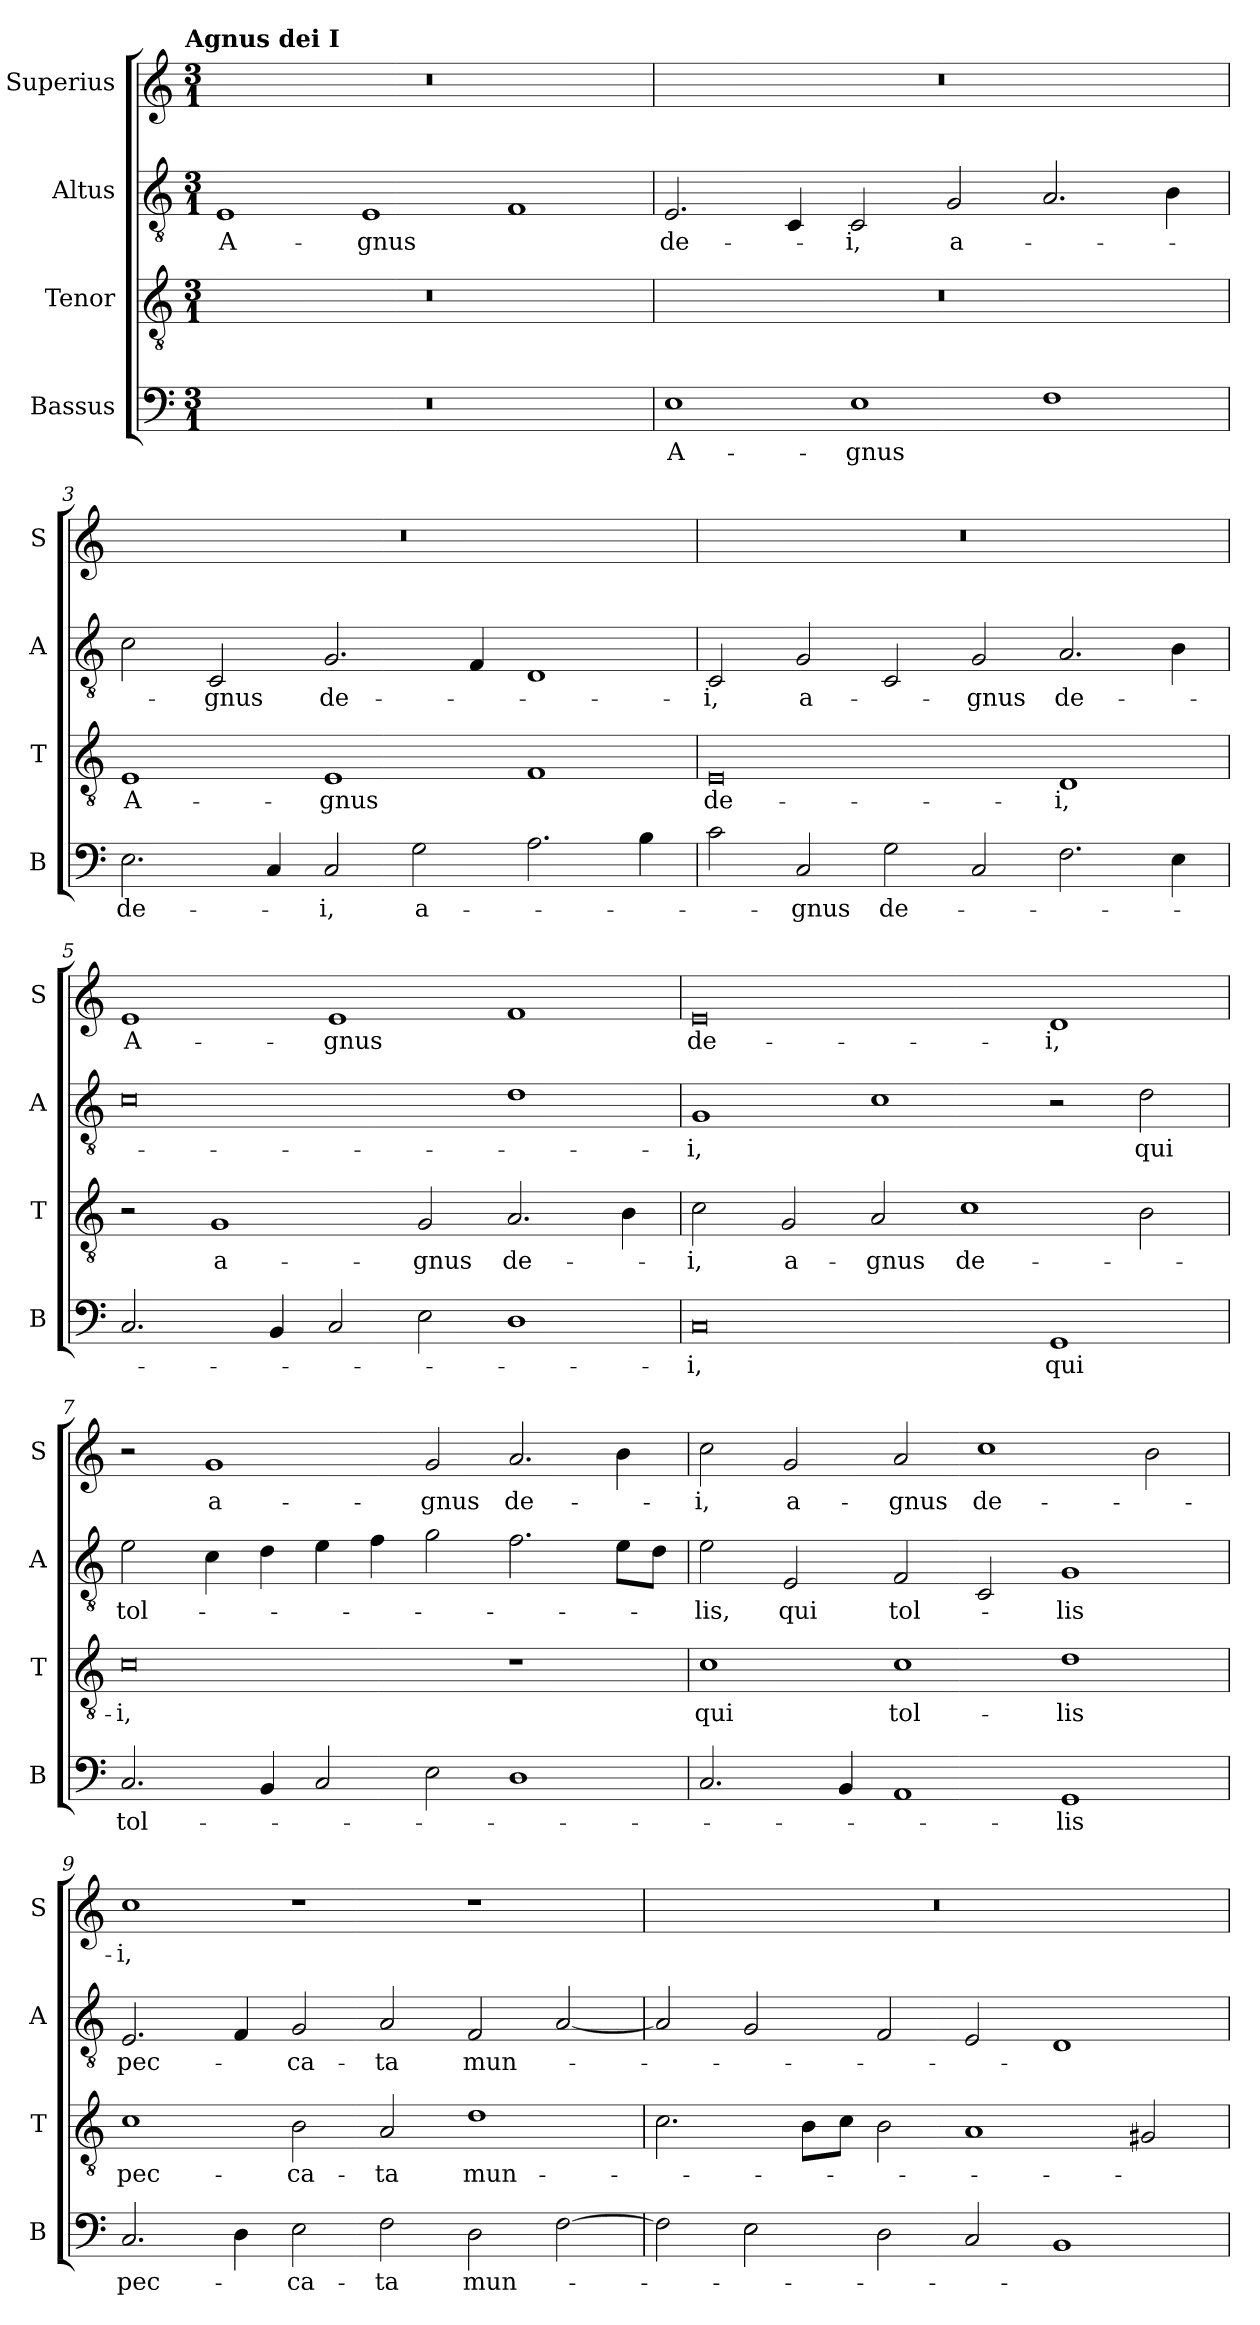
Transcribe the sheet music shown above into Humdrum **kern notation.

**kern	**text	**kern	**text	**kern	**text	**kern	**text
*part4	*part4	*part3	*part3	*part2	*part2	*part1	*part1
*staff4	*staff4	*staff3	*staff3	*staff2	*staff2	*staff1	*staff1
*I"Bassus	*	*I"Tenor	*	*I"Altus	*	*I"Superius	*
*I'B	*	*I'T	*	*I'A	*	*I'S	*
*clefF4	*	*clefGv2	*	*clefGv2	*	*clefG2	*
*k[]	*	*k[]	*	*k[]	*	*k[]	*
!!LO:TX:omd:t=Agnus dei I
*M3/1	*	*M3/1	*	*M3/1	*	*M3/1	*
=1	=1	=1	=1	=1	=1	=1	=1
0.r	.	0.r	.	1E	A-	0.r	.
.	.	.	.	1E	-gnus	.	.
.	.	.	.	1F	.	.	.
=2	=2	=2	=2	=2	=2	=2	=2
1E	A-	0.r	.	2.E/	de-	0.r	.
.	.	.	.	4C/	.	.	.
1E	-gnus	.	.	2C/	-i,	.	.
.	.	.	.	2G/	a-	.	.
1F	.	.	.	2.A/	.	.	.
.	.	.	.	4B\	.	.	.
=3	=3	=3	=3	=3	=3	=3	=3
2.E\	de-	1E	A-	2c\	.	0.r	.
.	.	.	.	2C/	-gnus	.	.
4C/	.	.	.	.	.	.	.
2C/	-i,	1E	-gnus	2.G/	de-	.	.
2G\	a-	.	.	.	.	.	.
.	.	.	.	4F/	.	.	.
2.A\	.	1F	.	1D	.	.	.
4B\	.	.	.	.	.	.	.
=4	=4	=4	=4	=4	=4	=4	=4
2c\	.	0E	de-	2C/	-i,	0.r	.
2C/	-gnus	.	.	2G/	a-	.	.
2G\	de-	.	.	2C/	.	.	.
2C/	.	.	.	2G/	-gnus	.	.
2.F\	.	1D	-i,	2.A/	de-	.	.
4E\	.	.	.	4B\	.	.	.
=5	=5	=5	=5	=5	=5	=5	=5
2.C/	.	2r	.	0c	.	1e	A-
.	.	1G	a-	.	.	.	.
4BB/	.	.	.	.	.	.	.
2C/	.	.	.	.	.	1e	-gnus
2E\	.	2G/	-gnus	.	.	.	.
1D	.	2.A/	de-	1d	.	1f	.
.	.	4B\	.	.	.	.	.
=6	=6	=6	=6	=6	=6	=6	=6
0C	-i,	2c\	-i,	1G	-i,	0e	de-
.	.	2G/	a-	.	.	.	.
.	.	2A/	-gnus	1c	.	.	.
.	.	1c	de-	.	.	.	.
1GG	qui	.	.	2r	.	1d	-i,
.	.	2B\	.	2d\	qui	.	.
=7	=7	=7	=7	=7	=7	=7	=7
2.C/	tol-	0c	-i,	2e\	tol-	2r	.
.	.	.	.	4c\	.	1g	a-
4BB/	.	.	.	4d\	.	.	.
2C/	.	.	.	4e\	.	.	.
.	.	.	.	4f\	.	.	.
2E\	.	.	.	2g\	.	2g/	-gnus
1D	.	1r	.	2.f\	.	2.a/	de-
.	.	.	.	8e\L	.	4b\	.
.	.	.	.	8d\J	.	.	.
=8	=8	=8	=8	=8	=8	=8	=8
2.C/	.	1c	qui	2e\	-lis,	2cc\	-i,
.	.	.	.	2E/	qui	2g/	a-
4BB/	.	.	.	.	.	.	.
1AA	.	1c	tol-	2F/	tol-	2a/	-gnus
.	.	.	.	2C/	.	1cc	de-
1GG	-lis	1d	-lis	1G	-lis	.	.
.	.	.	.	.	.	2b\	.
=9	=9	=9	=9	=9	=9	=9	=9
2.C/	pec-	1c	pec-	2.E/	pec-	1cc	-i,
4D\	.	.	.	4F/	.	.	.
2E\	-ca-	2B\	-ca-	2G/	-ca-	1r	.
2F\	-ta	2A/	-ta	2A/	-ta	.	.
2D\	mun-	1d	mun-	2F/	mun-	1r	.
[2F\	.	.	.	[2A/	.	.	.
=10	=10	=10	=10	=10	=10	=10	=10
2F\]	.	2.c\	.	2A/]	.	0.r	.
2E\	.	.	.	2G/	.	.	.
.	.	8B\L	.	.	.	.	.
.	.	8c\J	.	.	.	.	.
2D\	.	2B\	.	2F/	.	.	.
2C/	.	1A	.	2E/	.	.	.
1BB	.	.	.	1D	.	.	.
.	.	2G#X/	.	.	.	.	.
=	=	=	=	=	=	=	=
*-	*-	*-	*-	*-	*-	*-	*-
